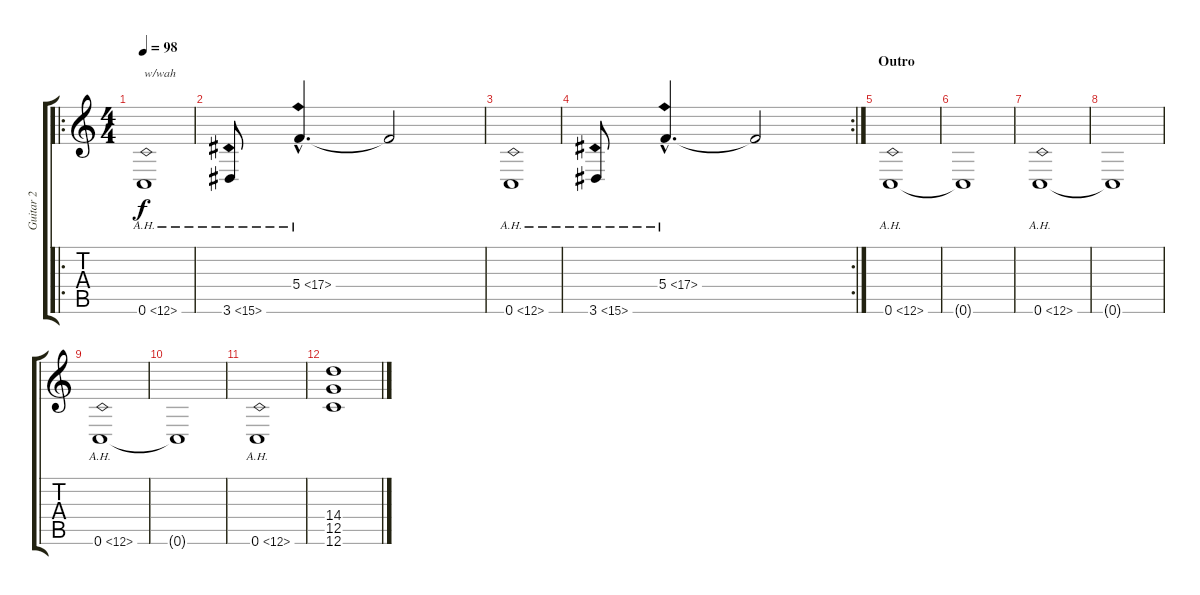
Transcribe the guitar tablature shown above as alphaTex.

\track ("Guitar 2" "Guitar 2") {instrument overdrivenguitar}
\staff {score tabs}
\tuning (D4 A3 F3 C3 G2 C2) {hide}
\ro
\ts (4 4)
\tempo 98
\clef g2
\ks c
0.6{ah 12}.1{txt "w/wah" dy f instrument electricguitarclean} |
3.6{ah 12}.8 5.4{ah 12 hac}.4{d} 5.4{t}.2 |
0.6{ah 12}.1 |
\rc 2
3.6{ah 12}.8 5.4{ah 12 hac}.4{d} 5.4{t}.2 |
\section ("" "Outro")
0.6{ah 12}.1 |
0.6{t}.1 |
0.6{ah 12}.1 |
0.6{t}.1 |
0.6{ah 12}.1 |
0.6{t}.1 |
0.6{ah 12}.1 |
(14.4 12.5 12.6).1
